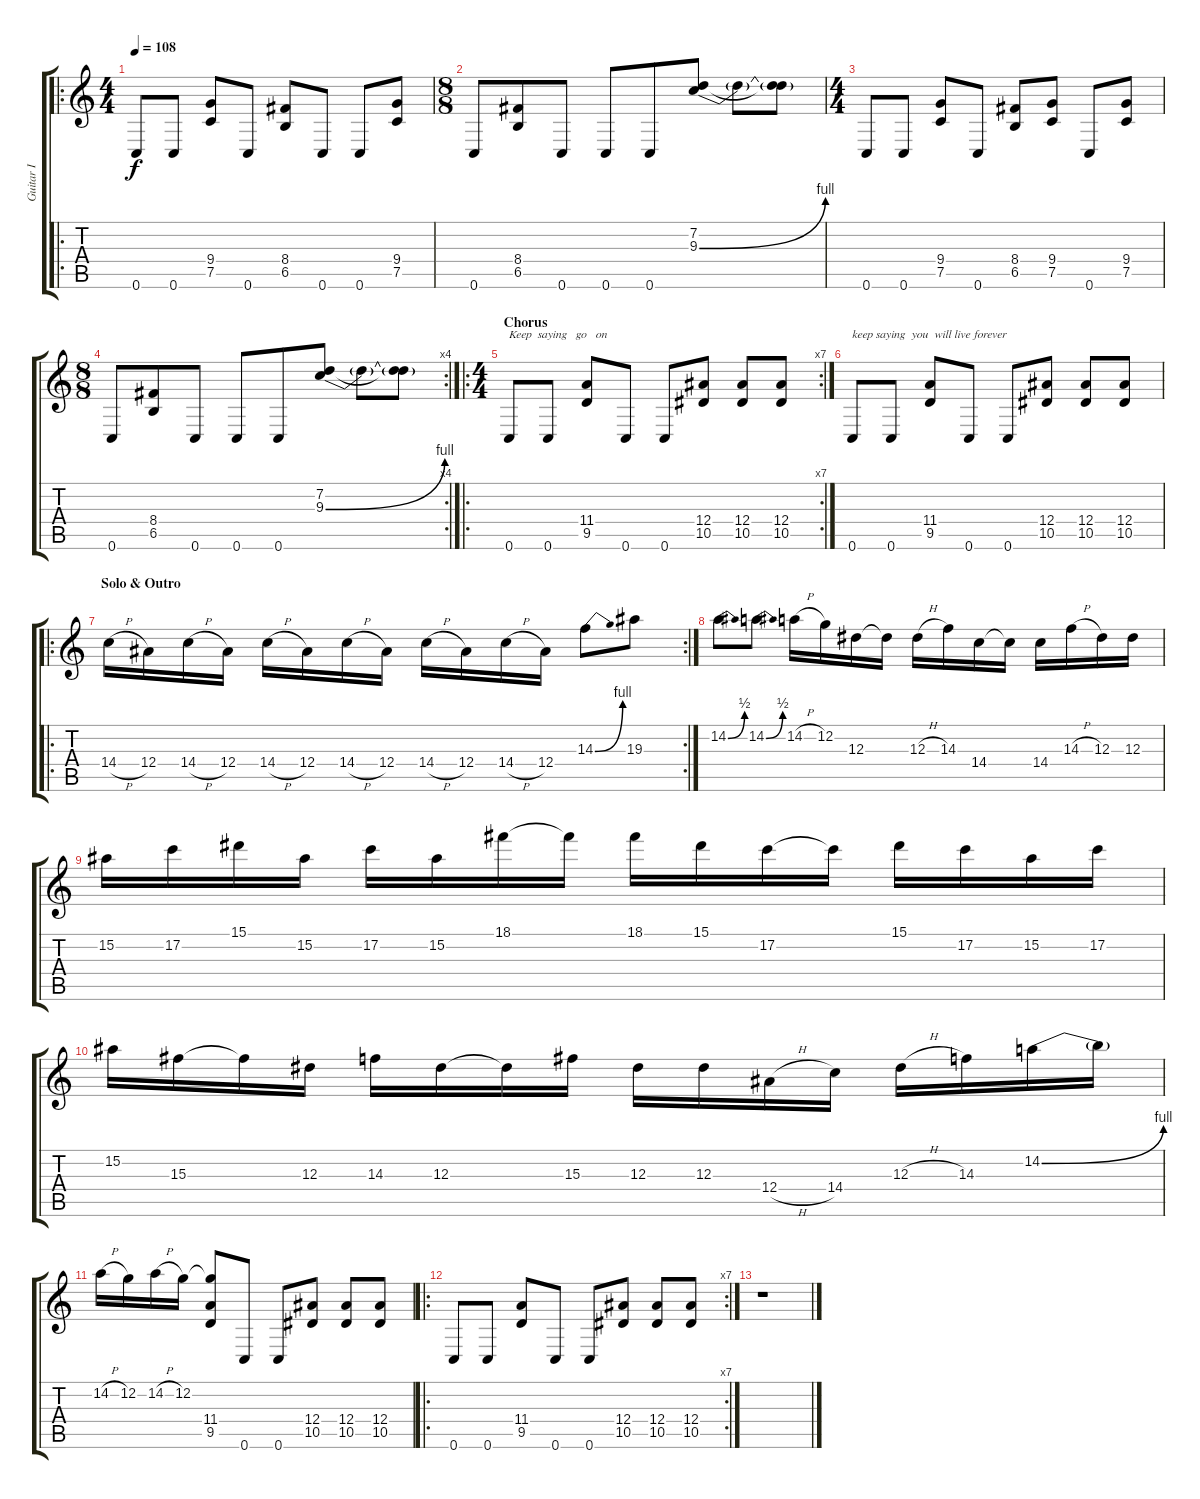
\track ("Guitar I" "Guitar I") {instrument overdrivenguitar}
\staff {score tabs}
\tuning (C4 G3 Eb3 Bb2 F2 C2) {hide}
\ro
\ts (4 4)
\tempo 108
\clef g2
\ks c
0.6.8{dy f} 0.6.8 (9.4 7.5).8 0.6.8 (8.4 6.5).8 0.6.8 0.6.8 (9.4 7.5).8 |
\ts (8 8)
0.6.8 (8.4 6.5).8 0.6.8 0.6.8 0.6.8 (7.2 9.3{be (bend 0 0 60 4)}).8 9.3{t}.8 (7.2{t} 9.3{t}).8 |
\ts (4 4)
0.6.8 0.6.8 (9.4 7.5).8 0.6.8 (8.4 6.5).8 (9.4 7.5).8 0.6.8 (9.4 7.5).8 |
\rc 4
\ts (8 8)
0.6.8 (8.4 6.5).8 0.6.8 0.6.8 0.6.8 (7.2 9.3{be (bend 0 0 60 4)}).8 9.3{t}.8 (7.2{t} 9.3{t}).8 |
\ro
\rc 7
\ts (4 4)
\section ("" "Chorus")
0.6.8{txt "Keep  saying   go   on"} 0.6.8 (11.4 9.5).8 0.6.8 0.6.8 (12.4 10.5).8 (12.4 10.5).8 (12.4 10.5).8 |
0.6.8{txt "keep saying  you  will live forever"} 0.6.8 (11.4 9.5).8 0.6.8 0.6.8 (12.4 10.5).8 (12.4 10.5).8 (12.4 10.5).8 |
\ro
\rc 2
\section ("" "Solo & Outro")
14.4{h}.16 12.4.16 14.4{h}.16 12.4.16 14.4{h}.16 12.4.16 14.4{h}.16 12.4.16 14.4{h}.16 12.4.16 14.4{h}.16 12.4.16 14.3{be (bend 0 0 60 4)}.8 19.3.8 |
14.2{be (bend 0 0 60 2)}.8 14.2{be (bend 0 0 60 2)}.8 14.2{h}.16 12.2.16 12.3.16 12.3{t}.16 12.3{h}.16 14.3.16 14.4.16 14.4{t}.16 14.4.16 14.3{h}.16 12.3.16 12.3.16 |
15.2.16 17.2.16 15.1.16 15.2.16 17.2.16 15.2.16 18.1.16 18.1{t}.16 18.1.16 15.1.16 17.2.16 17.2{t}.16 15.1.16 17.2.16 15.2.16 17.2.16 |
15.2.16 15.3.16 15.3{t}.16 12.3.16 14.3.16 12.3.16 12.3{t}.16 15.3.16 12.3.16 12.3.16 12.4{h}.16 14.4.16 12.3{h}.16 14.3.16 14.2{be (bend 0 0 60 4)}.16 14.2{t}.16 |
14.2{h}.16 12.2.16 14.2{h}.16 12.2.16 (12.2{t} 11.4 9.5).8 0.6.8 0.6.8 (12.4 10.5).8 (12.4 10.5).8 (12.4 10.5).8 |
\ro
\rc 7
0.6.8 0.6.8 (11.4 9.5).8 0.6.8 0.6.8 (12.4 10.5).8 (12.4 10.5).8 (12.4 10.5).8 |
r.1
